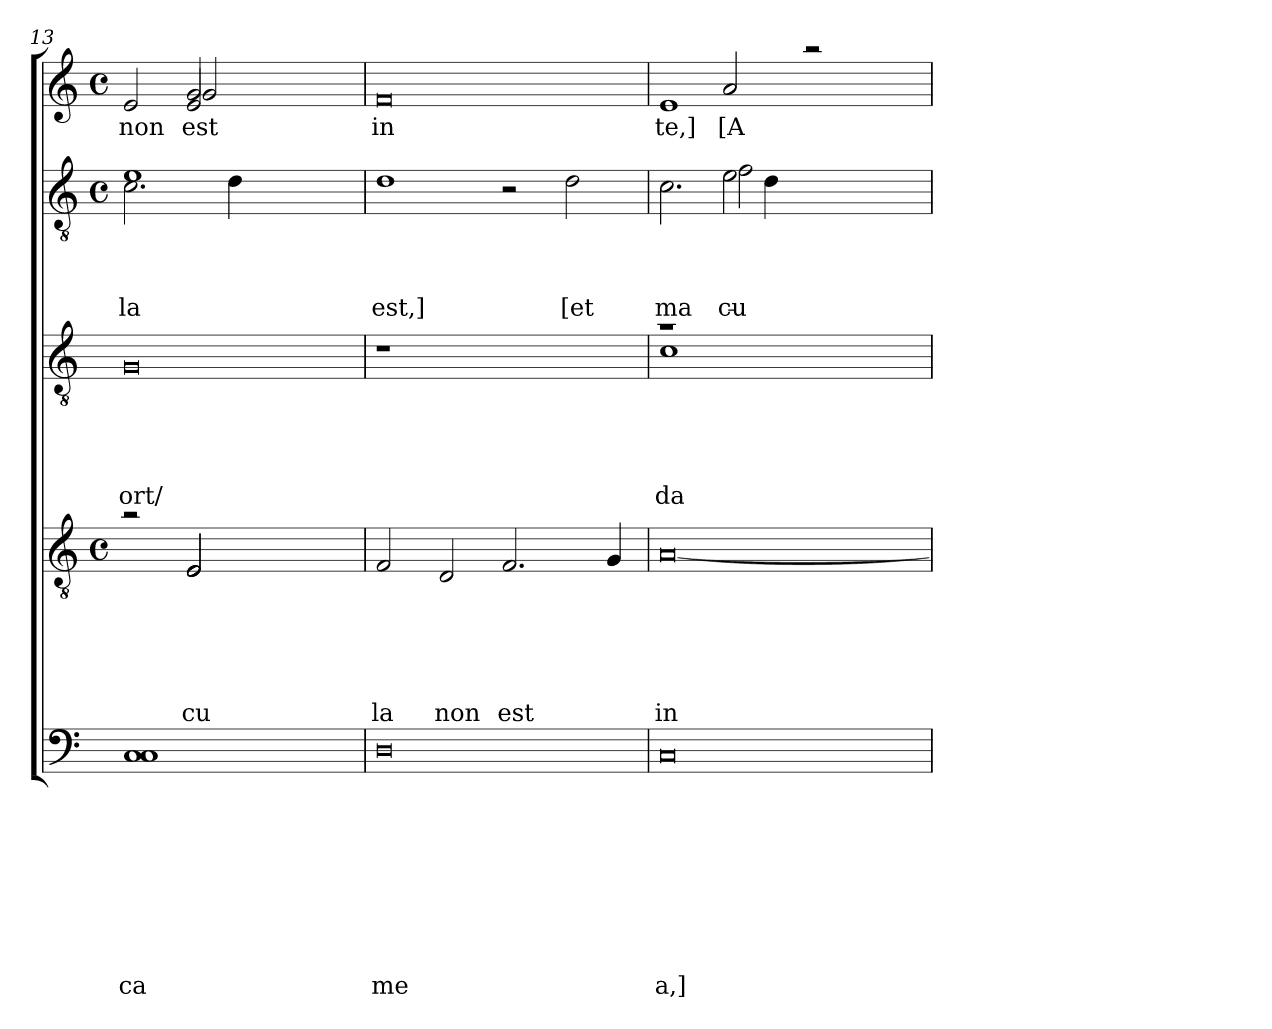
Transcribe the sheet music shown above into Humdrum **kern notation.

**kern	**text	**text	**text	**text	**text	**text	**text	**text	**text	**kern	**text	**text	**text	**text	**text	**text	**kern	**text	**text	**text	**text	**text	**kern	**text	**text	**text	**text	**kern	**text
*part5	*part5	*part5	*part5	*part5	*part5	*part5	*part5	*part5	*part5	*part4	*part4	*part4	*part4	*part4	*part4	*part4	*part3	*part3	*part3	*part3	*part3	*part3	*part2	*part2	*part2	*part2	*part2	*part1	*part1
*staff5	*staff5	*staff5	*staff5	*staff5	*staff5	*staff5	*staff5	*staff5	*staff5	*staff4	*staff4	*staff4	*staff4	*staff4	*staff4	*staff4	*staff3	*staff3	*staff3	*staff3	*staff3	*staff3	*staff2	*staff2	*staff2	*staff2	*staff2	*staff1	*staff1
!!LO:LB:g=z
*clefF4	*	*	*	*	*	*	*	*	*	*clefGv2	*	*	*	*	*	*	*clefGv2	*	*	*	*	*	*clefGv2	*	*	*	*	*clefG2	*
*k[]	*	*	*	*	*	*	*	*	*	*k[]	*	*	*	*	*	*	*k[]	*	*	*	*	*	*k[]	*	*	*	*	*k[]	*
*C:	*	*	*	*	*	*	*	*	*	*C:	*	*	*	*	*	*	*C:	*	*	*	*	*	*C:	*	*	*	*	*C:	*
*	*	*	*	*	*	*	*	*	*	*M4/4	*	*	*	*	*	*	*	*	*	*	*	*	*M4/4	*	*	*	*	*M4/4	*
*	*	*	*	*	*	*	*	*	*	*met(c)	*	*	*	*	*	*	*	*	*	*	*	*	*met(c)	*	*	*	*	*met(c)	*
=13	=13	=13	=13	=13	=13	=13	=13	=13	=13	=13	=13	=13	=13	=13	=13	=13	=13	=13	=13	=13	=13	=13	=13	=13	=13	=13	=13	=13	=13
!	!	!	!	!	!	!	!	!	!LO:LY:b	!	!	!	!	!	!	!	!	!	!	!	!	!LO:LY:b	!	!	!	!	!LO:LY:b	!	!
*	*	*	*	*	*	*	*	*	*	*^	*	*	*	*	*	*	*	*	*	*	*	*	*^	*	*	*	*	*	*
*	*	*	*	*	*	*	*	*	*	*	*^	*	*	*	*	*	*	*	*	*	*	*	*	*	*	*	*	*	*	*	*
!	!	!	!	!	!	!	!	!	!	!	!	!	!	!	!	!	!	!	!	!	!	!	!	!	!	!	!	!	!	!LO:LY:b	!	!LO:LY:b
*	*	*	*	*	*	*	*	*	*	*	*	*	*	*	*	*	*	*	*	*	*	*	*	*	*	*	*	*	*	*	*^	*
*	*	*	*	*	*	*	*	*	*	*	*	*	*	*	*	*	*	*	*	*	*	*	*	*	*	*	*	*	*	*	*	*^	*
1C 1C	.	.	.	.	.	.	.	.	ca	2ra	2ryy	2ryy	.	.	.	.	.	.	0G	.	.	.	.	ort/	1e	2.c\	.	.	.	la	2e/	2ryy	2ryy	non
!	!	!	!	!	!	!	!	!	!	!	!	!	!	!	!	!	!	!LO:LY:b	!	!	!	!	!	!	!	!	!	!	!	!	!	!	!	!
!	!	!	!	!	!	!	!	!	!	!	!	!	!	!	!	!	!	!LO:LY:b	!	!	!	!	!	!	!	!	!	!	!	!	!	!	!	!
!	!	!	!	!	!	!	!	!	!	!	!	!	!	!	!	!	!	!LO:LY:b	!	!	!	!	!	!	!	!	!	!	!	!	!	!	!	!LO:LY:b
!	!	!	!	!	!	!	!	!	!	!	!	!	!	!	!	!	!	!	!	!	!	!	!	!	!	!	!	!	!	!	!	!	!	!LO:LY:b
!	!	!	!	!	!	!	!	!	!	!	!	!	!	!	!	!	!	!	!	!	!	!	!	!	!	!	!	!	!	!	!	!	!	!LO:LY:b
.	.	.	.	.	.	.	.	.	.	2E/	2E/	2E/	.	.	.	.	.	cu	.	.	.	.	.	.	.	.	.	.	.	.	2e/	2g/	2g/	est
.	.	.	.	.	.	.	.	.	.	.	.	.	.	.	.	.	.	.	.	.	.	.	.	.	.	4d\	.	.	.	.	.	.	.	.
1ryy	.	.	.	.	.	.	.	.	.	1ryy	1ryy	1ryy	.	.	.	.	.	.	.	.	.	.	.	.	1ryy	1ryy	.	.	.	.	1ryy	1ryy	1ryy	.
=14	=14	=14	=14	=14	=14	=14	=14	=14	=14	=14	=14	=14	=14	=14	=14	=14	=14	=14	=14	=14	=14	=14	=14	=14	=14	=14	=14	=14	=14	=14	=14	=14	=14	=14
!	!	!	!	!	!	!	!	!	!LO:LY:b	!	!	!	!	!	!	!	!	!LO:LY:b	!	!	!	!	!	!	!	!	!	!	!	!LO:LY:b	!	!	!	!LO:LY:b
*	*	*	*	*	*	*	*	*	*	*	*	*	*	*	*	*	*	*	*	*	*	*	*	*	*v	*v	*	*	*	*	*	*	*	*
*	*	*	*	*	*	*	*	*	*	*v	*v	*v	*	*	*	*	*	*	*	*	*	*	*	*	*	*	*	*	*	*v	*v	*v	*
0D	.	.	.	.	.	.	.	.	me	2F/	.	.	.	.	.	la	1r	.	.	.	.	.	1d	.	.	.	est,]	0f	in
!	!	!	!	!	!	!	!	!	!	!	!	!	!	!	!	!LO:LY:b	!	!	!	!	!	!	!	!	!	!	!	!	!
.	.	.	.	.	.	.	.	.	.	2D/	.	.	.	.	.	non	.	.	.	.	.	.	.	.	.	.	.	.	.
!	!	!	!	!	!	!	!	!	!	!	!	!	!	!	!	!LO:LY:b	!	!	!	!	!	!	!	!	!	!	!	!	!
.	.	.	.	.	.	.	.	.	.	2.F/	.	.	.	.	.	est	1ryy	.	.	.	.	.	2r	.	.	.	.	.	.
!	!	!	!	!	!	!	!	!	!	!	!	!	!	!	!	!	!	!	!	!	!	!	!	!	!	!	!LO:LY:b	!	!
.	.	.	.	.	.	.	.	.	.	.	.	.	.	.	.	.	.	.	.	.	.	.	2d\	.	.	.	[et	.	.
.	.	.	.	.	.	.	.	.	.	4G/	.	.	.	.	.	.	.	.	.	.	.	.	.	.	.	.	.	.	.
=15	=15	=15	=15	=15	=15	=15	=15	=15	=15	=15	=15	=15	=15	=15	=15	=15	=15	=15	=15	=15	=15	=15	=15	=15	=15	=15	=15	=15	=15
!	!	!	!	!	!	!	!	!	!LO:LY:b	!	!	!	!	!	!	!LO:LY:b	!	!	!	!	!	!LO:LY:b	!	!	!	!	!LO:LY:b	!	!LO:LY:b
*	*	*	*	*	*	*	*	*	*	*	*	*	*	*	*	*	*^	*	*	*	*	*	*^	*	*	*	*	*^	*
*	*	*	*	*	*	*	*	*	*	*	*	*	*	*	*	*	*	*	*	*	*	*	*	*	*^	*	*	*	*	*	*	*
0C	.	.	.	.	.	.	.	.	a,]	[<0A	.	.	.	.	.	in	1ra	1c	.	.	.	.	da	2.c\	2ryy	2ryy	.	.	.	ma-	1e	2ryy	te,]
!	!	!	!	!	!	!	!	!	!	!	!	!	!	!	!	!	!	!	!	!	!	!	!	!	!	!	!	!	!	!LO:LY:b	!	!	!LO:LY:b
.	.	.	.	.	.	.	.	.	.	.	.	.	.	.	.	.	.	.	.	.	.	.	.	.	2e\	2f\	.	.	.	-cu-	.	2a/	[A-
.	.	.	.	.	.	.	.	.	.	.	.	.	.	.	.	.	.	.	.	.	.	.	.	4d\	.	.	.	.	.	.	.	.	.
.	.	.	.	.	.	.	.	.	.	.	.	.	.	.	.	.	1ryy	1ryy	.	.	.	.	.	1ryy	1ryy	1ryy	.	.	.	.	2raa	2ryy	.
.	.	.	.	.	.	.	.	.	.	.	.	.	.	.	.	.	.	.	.	.	.	.	.	.	.	.	.	.	.	.	2ryy	2ryy	.
*	*	*	*	*	*	*	*	*	*	*	*	*	*	*	*	*	*v	*v	*	*	*	*	*	*	*	*	*	*	*	*	*v	*v	*
*	*	*	*	*	*	*	*	*	*	*	*	*	*	*	*	*	*	*	*	*	*	*	*v	*v	*v	*	*	*	*	*	*
=	=	=	=	=	=	=	=	=	=	=	=	=	=	=	=	=	=	=	=	=	=	=	=	=	=	=	=	=	=
*-	*-	*-	*-	*-	*-	*-	*-	*-	*-	*-	*-	*-	*-	*-	*-	*-	*-	*-	*-	*-	*-	*-	*-	*-	*-	*-	*-	*-	*-
